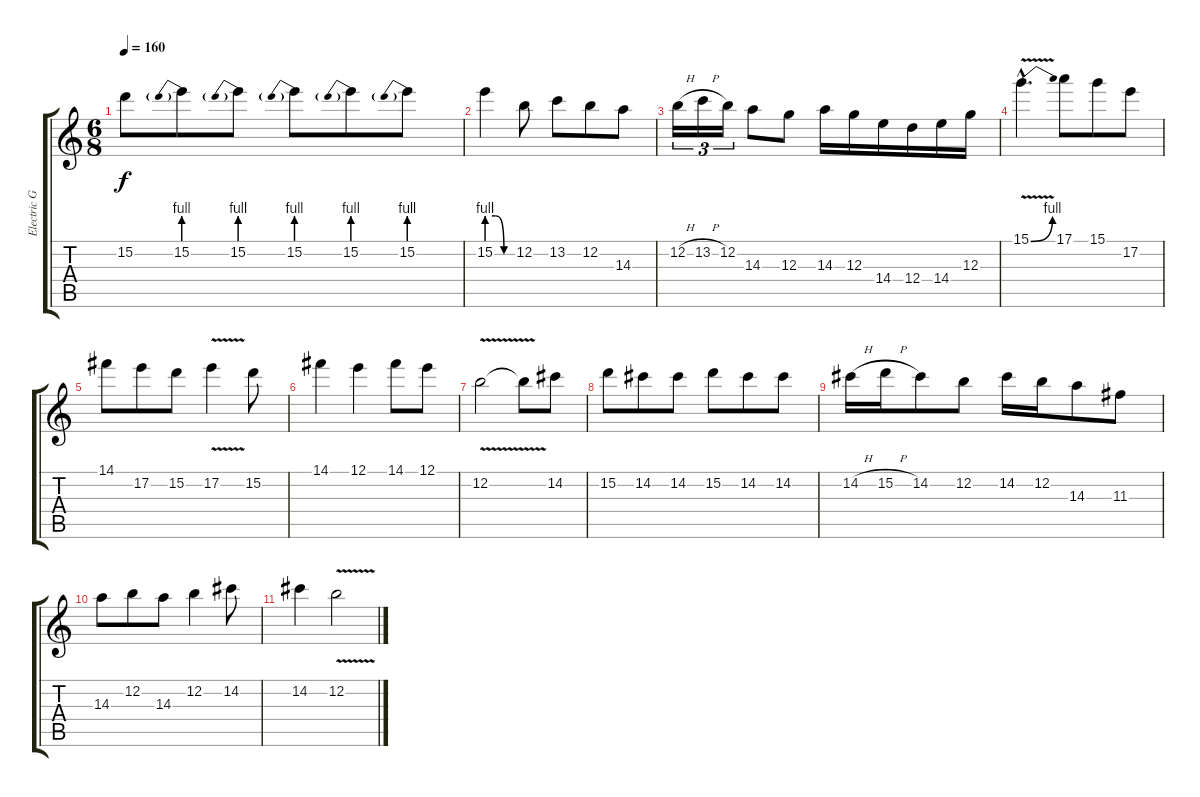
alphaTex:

\track ("Electric Guitar 1" "Electric G") {instrument distortionguitar}
\staff {score tabs}
\tuning (E4 B3 G3 D3 A2 E2) {hide}
\ts (6 8)
\tempo 160
\clef g2
\ks c
15.2{t}.8{dy f} 15.2{be (prebend 0 4 60 4)}.8 15.2{be (prebend 0 4 60 4)}.8 15.2{be (prebend 0 4 60 4)}.8 15.2{be (prebend 0 4 60 4)}.8 15.2{be (prebend 0 4 60 4)}.8 |
15.2{be (custom 0 4 20 4 40 0 60 0)}.4 12.2.8 13.2.8 12.2.8 14.3.8 |
12.2{h}.16{tu (3 2)} 13.2{h}.16{tu (3 2)} 12.2.16{tu (3 2)} 14.3.8 12.3.8 14.3.16 12.3.16 14.4.16 12.4.16 14.4.16 12.3.16 |
15.1{be (bend 0 0 60 4) v hac}.4{d} 17.1.8 15.1.8 17.2.8 |
14.1.8 17.2.8 15.2.8 17.2{v}.4 15.2.8 |
14.1.4 12.1.4 14.1.8 12.1.8 |
12.2{v}.2 12.2{t}.8 14.2.8 |
15.2.8 14.2.8 14.2.8 15.2.8 14.2.8 14.2.8 |
14.2{h}.16 15.2{h}.16 14.2.8 12.2.8 14.2.16 12.2.16 14.3.8 11.3.8 |
14.3.8 12.2.8 14.3.8 12.2.4 14.2.8 |
14.2.4 12.2{v}.2
